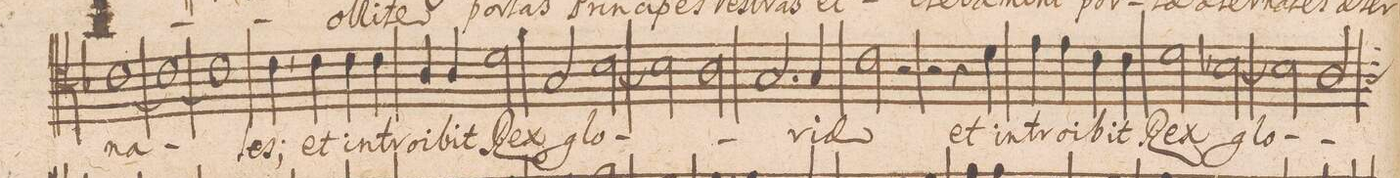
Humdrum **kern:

**kern	**text
*I"Tenore	*
*clefC4	*
*k[b-]	*
*met(c|)	*
*M2/2	*
[<1c\	-na-
=16	=16
1c\_<	.
=17	=17
1c\]	.
=18	=18
4c,\	-les;
4c\	et
4c\	in-
4c\	-tro-
=19	=19
4A/	-i-
4A/	-bit
2d\	Rex
=20	=20
2G/	glo-
[<2B-\	.
=21	=21
2B-\]	.
2A\	.
=22	=22
2.G/	.
4G/	-ri-
=23	=23
2c\	-ae
2r	.
=24	=24
2r	.
4r	.
4d\	et
=25	=25
4e\	in-
4e\	-tro-
4c\	-i-
4c\	-bit
=26	=26
2d\	Rex
[<2B-X\	glo-
=27	=27
2B-\]	.
*custos:G	*
2A/	.
=28	=28
*-	*-
